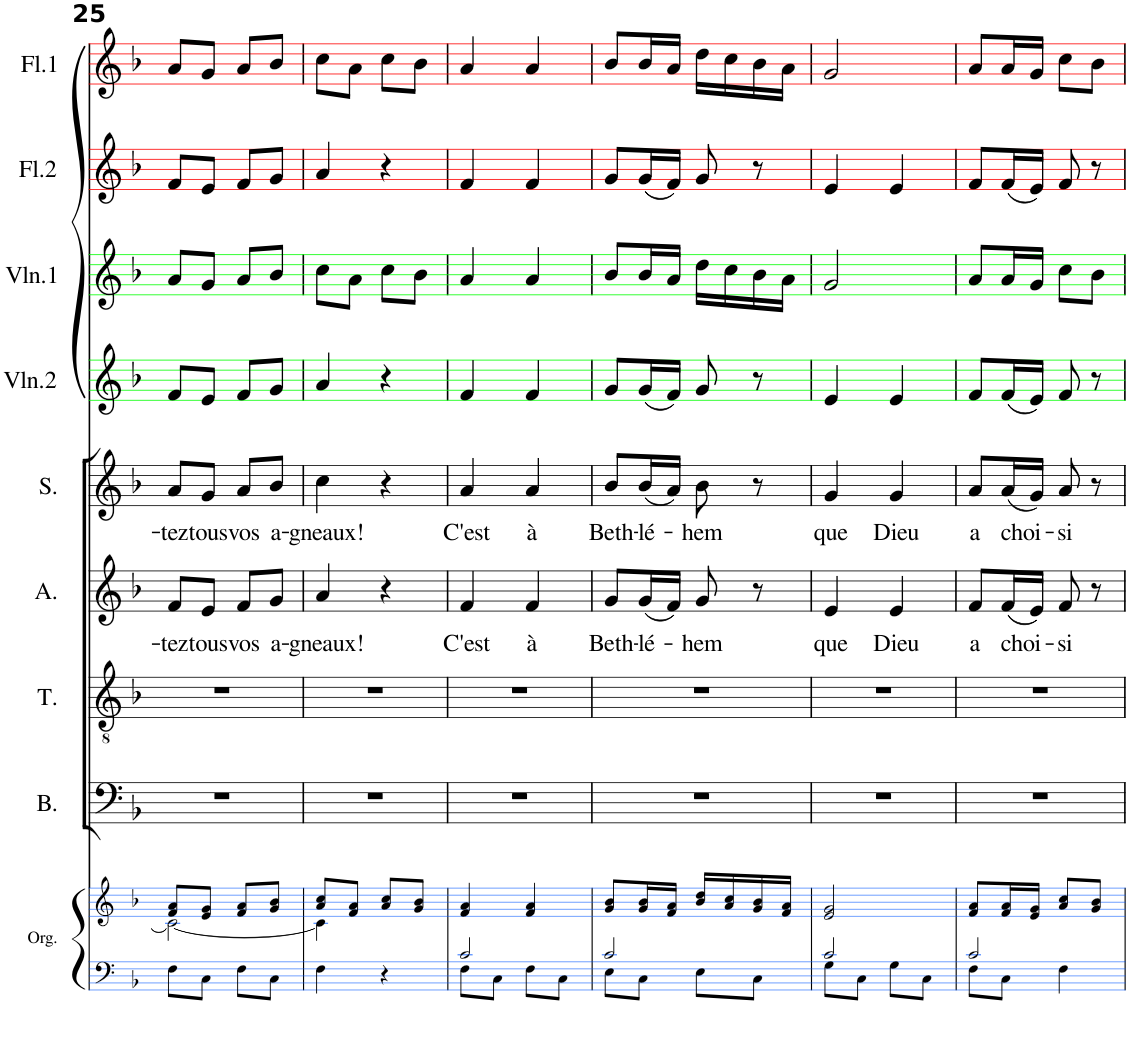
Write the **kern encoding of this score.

**kern	**kern	**kern	**kern	**kern	**text	**kern	**text	**kern	**kern	**kern	**kern
*part9	*part9	*part8	*part7	*part6	*part6	*part5	*part5	*part4	*part3	*part2	*part1
*staff10	*staff9	*staff8	*staff7	*staff6	*staff6	*staff5	*staff5	*staff4	*staff3	*staff2	*staff1
*I"Orgue	*	*I"Bass	*I"Ténor	*I"Alto	*	*I"Soprano	*	*I"Violon 2	*I"Violon 1	*I"Flûte 2	*I"Flûte 1
*I'Org.	*	*I'B.	*I'T.	*I'A.	*	*I'S.	*	*I'Vln.2	*I'Vln.1	*I'Fl.2	*I'Fl.1
!!LO:PB:g=z
*clefF4	*clefG2	*clefF4	*clefGv2	*clefG2	*	*clefG2	*	*clefG2	*clefG2	*clefG2	*clefG2
*k[b-]	*k[b-]	*k[b-]	*k[b-]	*k[b-]	*	*k[b-]	*	*k[b-]	*k[b-]	*k[b-]	*k[b-]
*M2/4	*M2/4	*M2/4	*M2/4	*M2/4	*	*M2/4	*	*M2/4	*M2/4	*M2/4	*M2/4
=25	=25	=25	=25	=25	=25	=25	=25	=25	=25	=25	=25
*	*^	*	*	*	*	*	*	*	*	*	*
!	!	!	!	!	!	!LO:LY:b	!	!LO:LY:b	!	!	!	!
8F\L	8f/ 8a/L	2c\_	2r	2r	8f/L	-tez	8a/L	-tez	8f/L	8a/L	8f/L	8a/L
!	!	!	!	!	!	!LO:LY:b	!	!LO:LY:b	!	!	!	!
8C\J	8e/ 8g/J	.	.	.	8e/J	tous	8g/J	tous	8e/J	8g/J	8e/J	8g/J
!	!	!	!	!	!	!LO:LY:b	!	!LO:LY:b	!	!	!	!
8F\L	8f/ 8a/L	.	.	.	8f/L	vos	8a/L	vos	8f/L	8a/L	8f/L	8a/L
!	!	!	!	!	!	!LO:LY:b	!	!LO:LY:b	!	!	!	!
8C\J	8g/ 8b-/J	.	.	.	8g/J	a-	8b-/J	a-	8g/J	8b-/J	8g/J	8b-/J
=26	=26	=26	=26	=26	=26	=26	=26	=26	=26	=26	=26	=26
!	!	!	!	!	!	!LO:LY:b	!	!LO:LY:b	!	!	!	!
4F\	8a/ 8cc/L	4c\]	2r	2r	4a/	-gneaux!	4cc\	-gneaux!	4a/	8cc\L	4a/	8cc\L
.	8f/ 8a/J	.	.	.	.	.	.	.	.	8a\J	.	8a\J
4r	8a/ 8cc/L	4ryy	.	.	4r	.	4r	.	4r	8cc\L	4r	8cc\L
.	8g/ 8b-/J	.	.	.	.	.	.	.	.	8b-\J	.	8b-\J
*	*v	*v	*	*	*	*	*	*	*	*	*	*
=27	=27	=27	=27	=27	=27	=27	=27	=27	=27	=27	=27
*^	*	*	*	*	*	*	*	*	*	*	*
!	!	!	!	!	!	!LO:LY:b	!	!LO:LY:b	!	!	!	!
2c/	8F\L	4f/ 4a/	2r	2r	4f/	C'est	4a/	C'est	4f/	4a/	4f/	4a/
.	8C\J	.	.	.	.	.	.	.	.	.	.	.
!	!	!	!	!	!	!LO:LY:b	!	!LO:LY:b	!	!	!	!
.	8F\L	4f/ 4a/	.	.	4f/	à	4a/	à	4f/	4a/	4f/	4a/
.	8C\J	.	.	.	.	.	.	.	.	.	.	.
=28	=28	=28	=28	=28	=28	=28	=28	=28	=28	=28	=28	=28
!	!	!	!	!	!	!LO:LY:b	!	!LO:LY:b	!	!	!	!
2c/	8E\L	8g/ 8b-/L	2r	2r	8g/L	Beth-	8b-/L	Beth-	8g/L	8b-/L	8g/L	8b-/L
!	!	!	!	!	!	!LO:LY:b	!	!LO:LY:b	!	!	!	!
.	8C\J	16g/ 16b-/L	.	.	(16g/L	-lé-	(16b-/L	-lé-	(16g/L	16b-/L	(16g/L	16b-/L
.	.	16f/ 16a/JJ	.	.	16f/JJ)	.	16a/JJ)	.	16f/JJ)	16a/JJ	16f/JJ)	16a/JJ
!	!	!	!	!	!	!LO:LY:b	!	!LO:LY:b	!	!	!	!
.	8E\L	16b-/ 16dd/LL	.	.	8g/	-hem	8b-\	-hem	8g/	16dd\LL	8g/	16dd\LL
.	.	16a/ 16cc/	.	.	.	.	.	.	.	16cc\	.	16cc\
.	8C\J	16g/ 16b-/	.	.	8r	.	8r	.	8r	16b-\	8r	16b-\
.	.	16f/ 16a/JJ	.	.	.	.	.	.	.	16a\JJ	.	16a\JJ
=29	=29	=29	=29	=29	=29	=29	=29	=29	=29	=29	=29	=29
!	!	!	!	!	!	!LO:LY:b	!	!LO:LY:b	!	!	!	!
2c/	8G\L	2e/ 2g/	2r	2r	4e/	que	4g/	que	4e/	2g/	4e/	2g/
.	8C\J	.	.	.	.	.	.	.	.	.	.	.
!	!	!	!	!	!	!LO:LY:b	!	!LO:LY:b	!	!	!	!
.	8G\L	.	.	.	4e/	Dieu	4g/	Dieu	4e/	.	4e/	.
.	8C\J	.	.	.	.	.	.	.	.	.	.	.
=30	=30	=30	=30	=30	=30	=30	=30	=30	=30	=30	=30	=30
!	!	!	!	!	!	!LO:LY:b	!	!LO:LY:b	!	!	!	!
2c/	8F\L	8f/ 8a/L	2r	2r	8f/L	a	8a/L	a	8f/L	8a/L	8f/L	8a/L
!	!	!	!	!	!	!LO:LY:b	!	!LO:LY:b	!	!	!	!
.	8C\J	16f/ 16a/L	.	.	(16f/L	choi-	(16a/L	choi-	(16f/L	16a/L	(16f/L	16a/L
.	.	16e/ 16g/JJ	.	.	16e/JJ)	.	16g/JJ)	.	16e/JJ)	16g/JJ	16e/JJ)	16g/JJ
!	!	!	!	!	!	!LO:LY:b	!	!LO:LY:b	!	!	!	!
.	4F\	8a/ 8cc/L	.	.	8f/	-si	8a/	-si	8f/	8cc\L	8f/	8cc\L
.	.	8g/ 8b-/J	.	.	8r	.	8r	.	8r	8b-\J	8r	8b-\J
*v	*v	*	*	*	*	*	*	*	*	*	*	*
=	=	=	=	=	=	=	=	=	=	=	=
*-	*-	*-	*-	*-	*-	*-	*-	*-	*-	*-	*-
